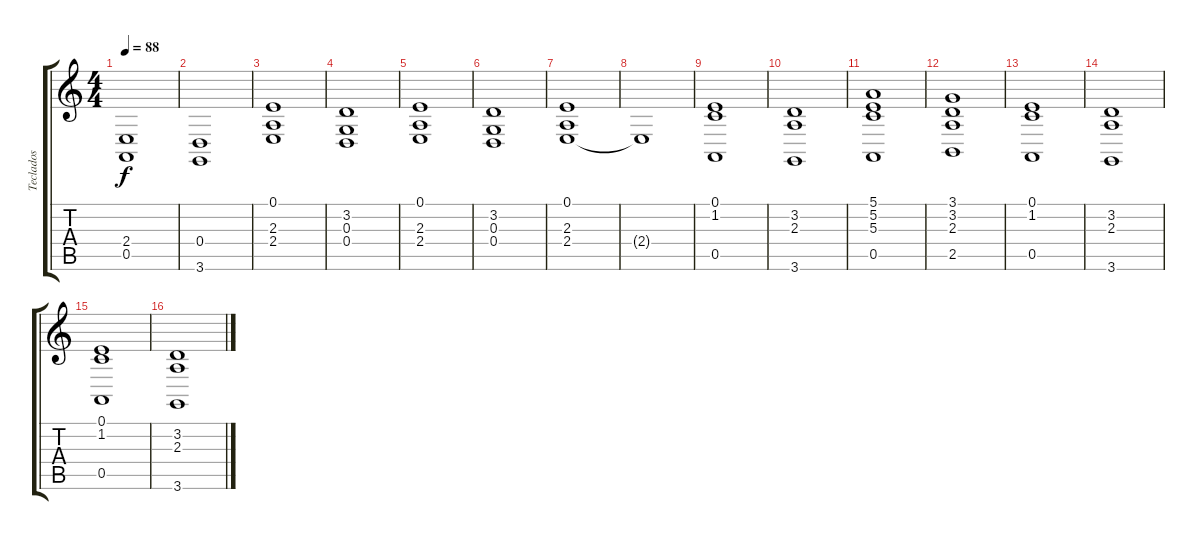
\track ("Teclados" "Teclados") {instrument stringensemble1}
\staff {score tabs}
\tuning (E4 B3 G3 D3 A2 E2) {hide}
\ts (4 4)
\tempo 88
\clef g2
\ks c
(2.4 0.5).1{dy f instrument stringensemble1} |
(0.4 3.6).1 |
(0.1 2.3 2.4).1 |
(3.2 0.3 0.4).1 |
(0.1 2.3 2.4).1 |
(3.2 0.3 0.4).1 |
(0.1 2.3 2.4).1 |
2.4{t}.1 |
(0.1 1.2 0.5).1 |
(3.2 2.3 3.6).1 |
(5.1 5.2 5.3 0.5).1 |
(3.1 3.2 2.3 2.5).1 |
(0.1 1.2 0.5).1 |
(3.2 2.3 3.6).1 |
(0.1 1.2 0.5).1 |
(3.2 2.3 3.6).1
